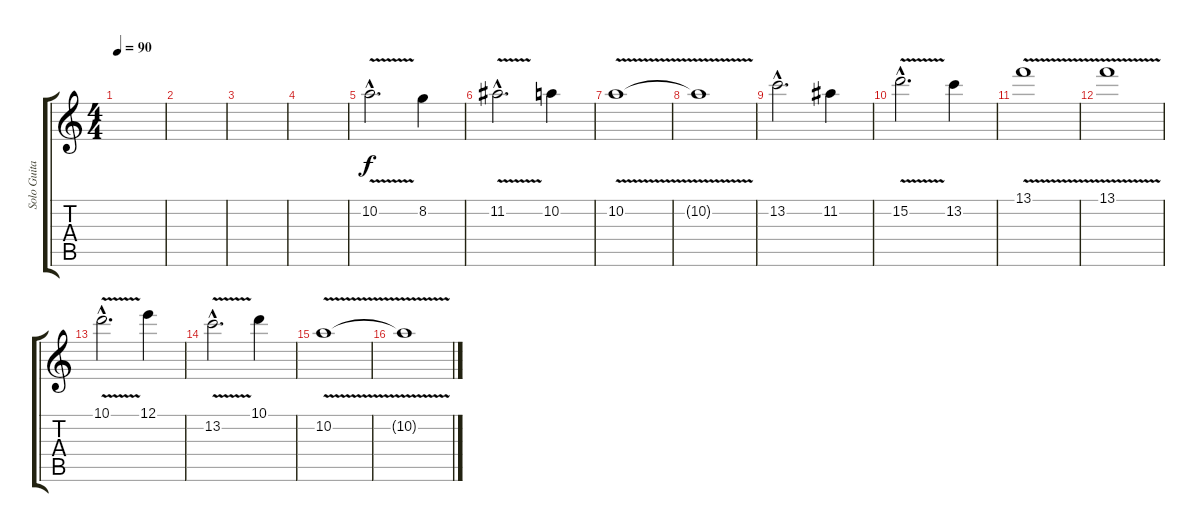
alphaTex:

\track ("Solo Guitar" "Solo Guita") {instrument overdrivenguitar}
\staff {score tabs}
\tuning (E4 B3 G3 D3 A2 D2) {hide}
\ts (4 4)
\tempo 90
\clef g2
\ks c
|
|
|
|
10.2{v hac}.2{d volume 12 instrument overdrivenguitar} 8.2.4 |
11.2{v hac}.2{d} 10.2.4 |
10.2{v}.1 |
10.2{t}.1 |
13.2{hac}.2{d} 11.2.4 |
15.2{v hac}.2{d} 13.2.4 |
13.1{v}.1 |
13.1{v}.1 |
10.1{v hac}.2{d} 12.1.4 |
13.2{v hac}.2{d} 10.1.4 |
10.2{v}.1 |
10.2{t}.1
